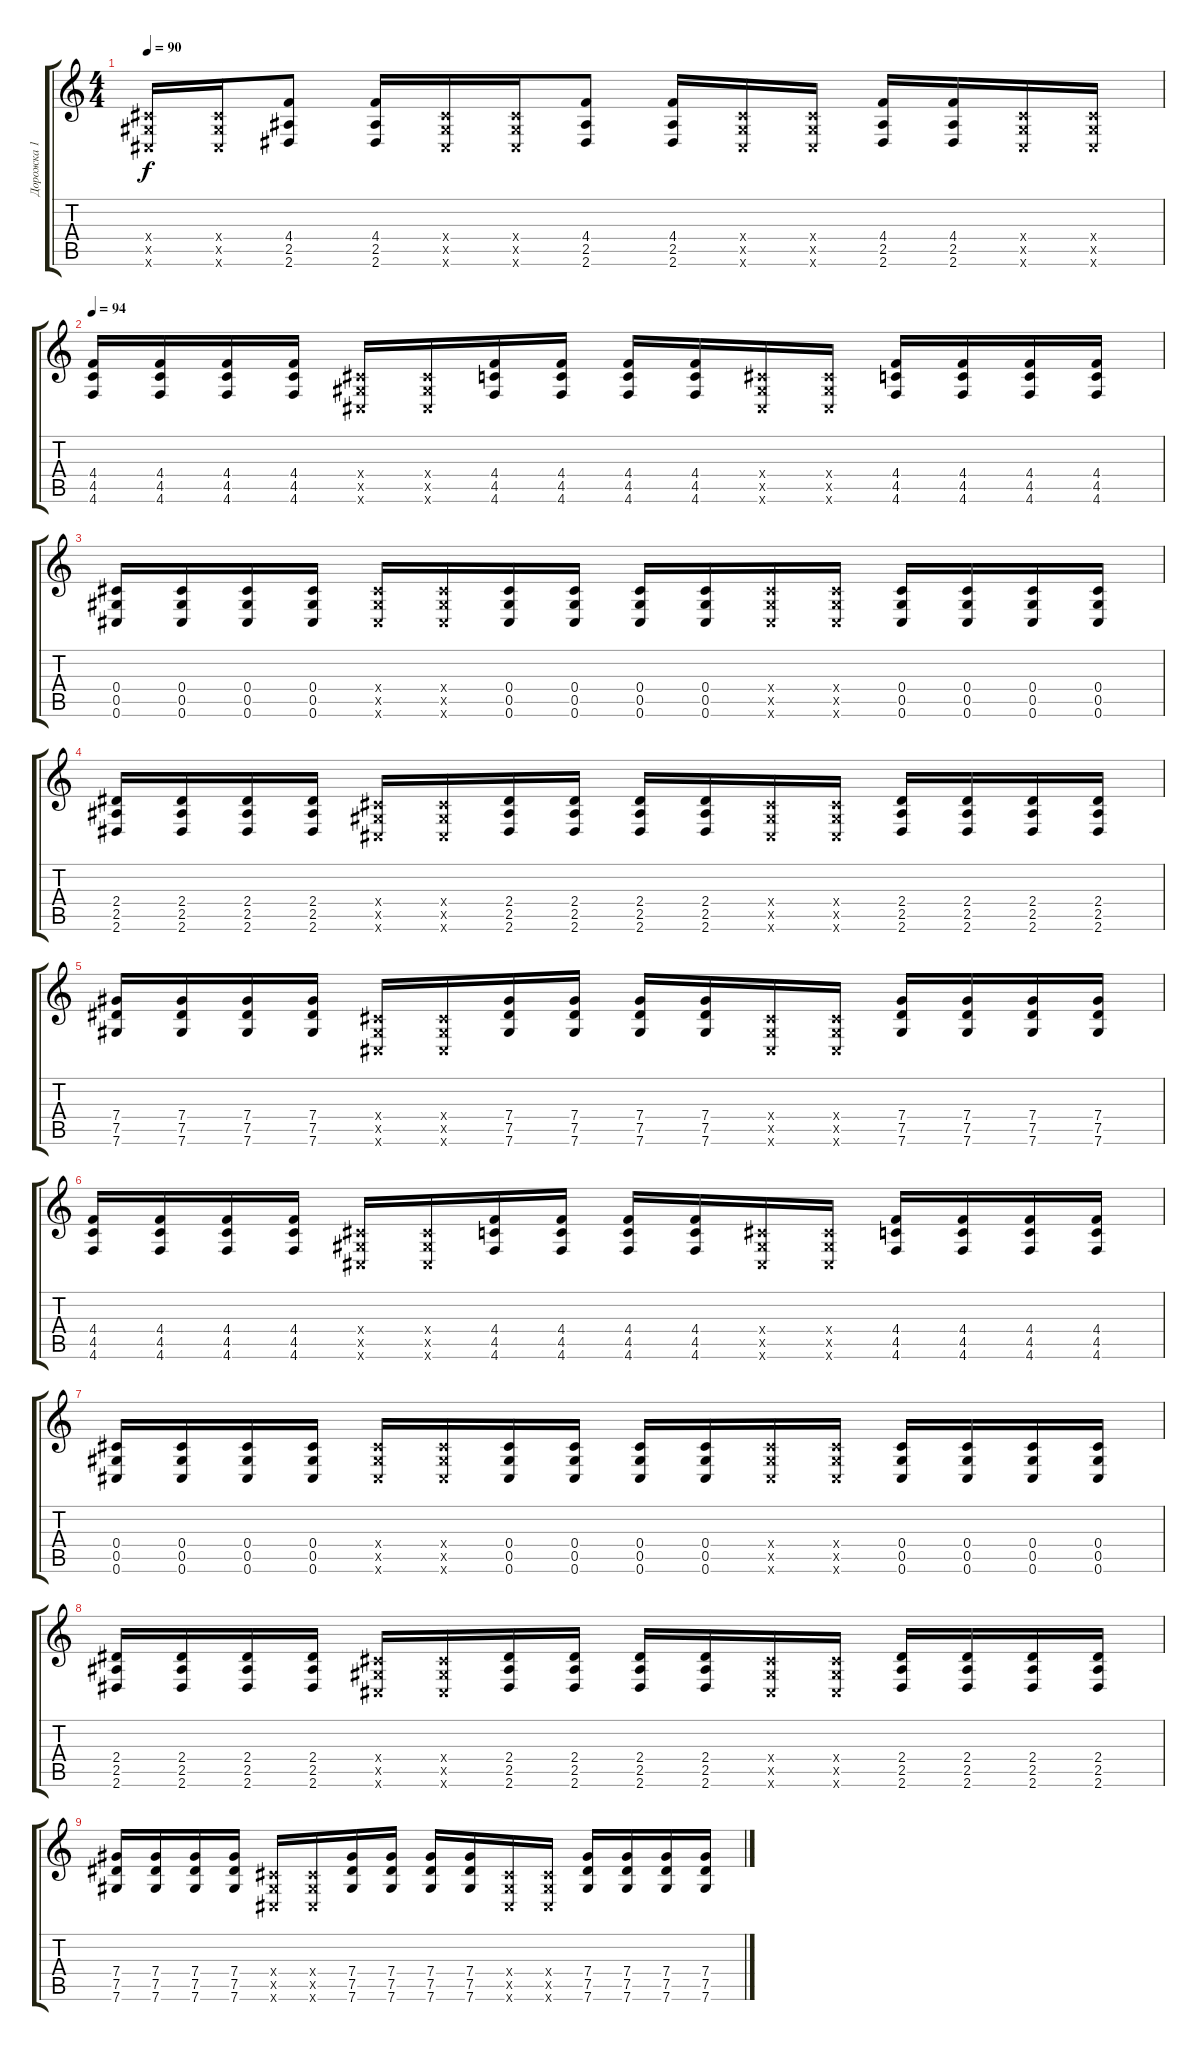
\track ("Дорожка 1" "Дорожка 1") {instrument acousticguitarsteel}
\staff {score tabs}
\tuning (Eb4 Bb3 Gb3 Db3 Ab2 Db2) {hide}
\ts (4 4)
\tempo 90
\clef g2
\ks c
(0.4{x} 0.5{x} 0.6{x}).16{dy f} (0.4{x} 0.5{x} 0.6{x}).16 (4.4 2.5 2.6).8 (4.4 2.5 2.6).16 (0.4{x} 0.5{x} 0.6{x}).16 (0.4{x} 0.5{x} 0.6{x}).16 (4.4 2.5 2.6).8 (4.4 2.5 2.6).16 (0.4{x} 0.5{x} 0.6{x}).16 (0.4{x} 0.5{x} 0.6{x}).16 (4.4 2.5 2.6).16 (4.4 2.5 2.6).16 (0.4{x} 0.5{x} 0.6{x}).16 (0.4{x} 0.5{x} 0.6{x}).16 |
\tempo 94
(4.4 4.5 4.6).16 (4.4 4.5 4.6).16 (4.4 4.5 4.6).16 (4.4 4.5 4.6).16 (0.4{x} 0.5{x} 0.6{x}).16 (0.4{x} 0.5{x} 0.6{x}).16 (4.4 4.5 4.6).16 (4.4 4.5 4.6).16 (4.4 4.5 4.6).16 (4.4 4.5 4.6).16 (0.4{x} 0.5{x} 0.6{x}).16 (0.4{x} 0.5{x} 0.6{x}).16 (4.4 4.5 4.6).16 (4.4 4.5 4.6).16 (4.4 4.5 4.6).16 (4.4 4.5 4.6).16 |
(0.4 0.5 0.6).16 (0.4 0.5 0.6).16 (0.4 0.5 0.6).16 (0.4 0.5 0.6).16 (0.4{x} 0.5{x} 0.6{x}).16 (0.4{x} 0.5{x} 0.6{x}).16 (0.4 0.5 0.6).16 (0.4 0.5 0.6).16 (0.4 0.5 0.6).16 (0.4 0.5 0.6).16 (0.4{x} 0.5{x} 0.6{x}).16 (0.4{x} 0.5{x} 0.6{x}).16 (0.4 0.5 0.6).16 (0.4 0.5 0.6).16 (0.4 0.5 0.6).16 (0.4 0.5 0.6).16 |
(2.4 2.5 2.6).16 (2.4 2.5 2.6).16 (2.4 2.5 2.6).16 (2.4 2.5 2.6).16 (0.4{x} 0.5{x} 0.6{x}).16 (0.4{x} 0.5{x} 0.6{x}).16 (2.4 2.5 2.6).16 (2.4 2.5 2.6).16 (2.4 2.5 2.6).16 (2.4 2.5 2.6).16 (0.4{x} 0.5{x} 0.6{x}).16 (0.4{x} 0.5{x} 0.6{x}).16 (2.4 2.5 2.6).16 (2.4 2.5 2.6).16 (2.4 2.5 2.6).16 (2.4 2.5 2.6).16 |
(7.4 7.5 7.6).16 (7.4 7.5 7.6).16 (7.4 7.5 7.6).16 (7.4 7.5 7.6).16 (0.4{x} 0.5{x} 0.6{x}).16 (0.4{x} 0.5{x} 0.6{x}).16 (7.4 7.5 7.6).16 (7.4 7.5 7.6).16 (7.4 7.5 7.6).16 (7.4 7.5 7.6).16 (0.4{x} 0.5{x} 0.6{x}).16 (0.4{x} 0.5{x} 0.6{x}).16 (7.4 7.5 7.6).16 (7.4 7.5 7.6).16 (7.4 7.5 7.6).16 (7.4 7.5 7.6).16 |
(4.4 4.5 4.6).16 (4.4 4.5 4.6).16 (4.4 4.5 4.6).16 (4.4 4.5 4.6).16 (0.4{x} 0.5{x} 0.6{x}).16 (0.4{x} 0.5{x} 0.6{x}).16 (4.4 4.5 4.6).16 (4.4 4.5 4.6).16 (4.4 4.5 4.6).16 (4.4 4.5 4.6).16 (0.4{x} 0.5{x} 0.6{x}).16 (0.4{x} 0.5{x} 0.6{x}).16 (4.4 4.5 4.6).16 (4.4 4.5 4.6).16 (4.4 4.5 4.6).16 (4.4 4.5 4.6).16 |
(0.4 0.5 0.6).16 (0.4 0.5 0.6).16 (0.4 0.5 0.6).16 (0.4 0.5 0.6).16 (0.4{x} 0.5{x} 0.6{x}).16 (0.4{x} 0.5{x} 0.6{x}).16 (0.4 0.5 0.6).16 (0.4 0.5 0.6).16 (0.4 0.5 0.6).16 (0.4 0.5 0.6).16 (0.4{x} 0.5{x} 0.6{x}).16 (0.4{x} 0.5{x} 0.6{x}).16 (0.4 0.5 0.6).16 (0.4 0.5 0.6).16 (0.4 0.5 0.6).16 (0.4 0.5 0.6).16 |
(2.4 2.5 2.6).16 (2.4 2.5 2.6).16 (2.4 2.5 2.6).16 (2.4 2.5 2.6).16 (0.4{x} 0.5{x} 0.6{x}).16 (0.4{x} 0.5{x} 0.6{x}).16 (2.4 2.5 2.6).16 (2.4 2.5 2.6).16 (2.4 2.5 2.6).16 (2.4 2.5 2.6).16 (0.4{x} 0.5{x} 0.6{x}).16 (0.4{x} 0.5{x} 0.6{x}).16 (2.4 2.5 2.6).16 (2.4 2.5 2.6).16 (2.4 2.5 2.6).16 (2.4 2.5 2.6).16 |
(7.4 7.5 7.6).16 (7.4 7.5 7.6).16 (7.4 7.5 7.6).16 (7.4 7.5 7.6).16 (0.4{x} 0.5{x} 0.6{x}).16 (0.4{x} 0.5{x} 0.6{x}).16 (7.4 7.5 7.6).16 (7.4 7.5 7.6).16 (7.4 7.5 7.6).16 (7.4 7.5 7.6).16 (0.4{x} 0.5{x} 0.6{x}).16 (0.4{x} 0.5{x} 0.6{x}).16 (7.4 7.5 7.6).16 (7.4 7.5 7.6).16 (7.4 7.5 7.6).16 (7.4 7.5 7.6).16
